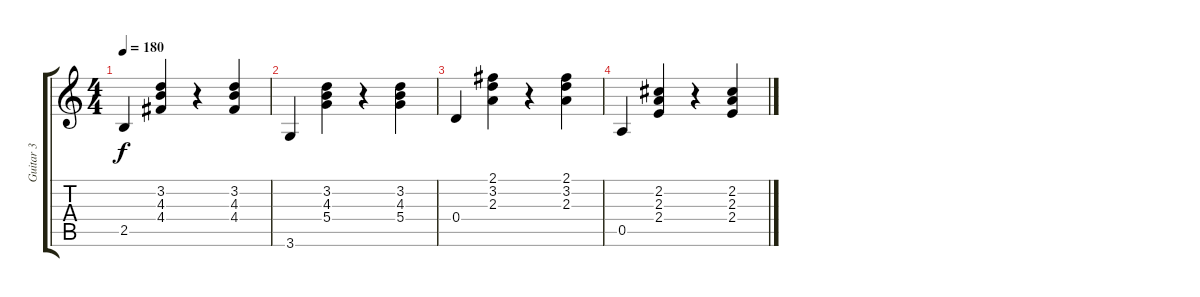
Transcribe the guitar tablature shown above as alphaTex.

\track ("Guitar 3" "Guitar 3") {instrument acousticguitarnylon}
\staff {score tabs}
\tuning (E4 B3 G3 D3 A2 E2) {hide}
\ts (4 4)
\tempo 180
\clef g2
\ks c
2.5.4{dy f} (3.2 4.3 4.4).4 r.4 (3.2 4.3 4.4).4 |
3.6.4 (3.2 4.3 5.4).4 r.4 (3.2 4.3 5.4).4 |
0.4.4 (2.1 3.2 2.3).4 r.4 (2.1 3.2 2.3).4 |
0.5.4 (2.2 2.3 2.4).4 r.4 (2.2 2.3 2.4).4
